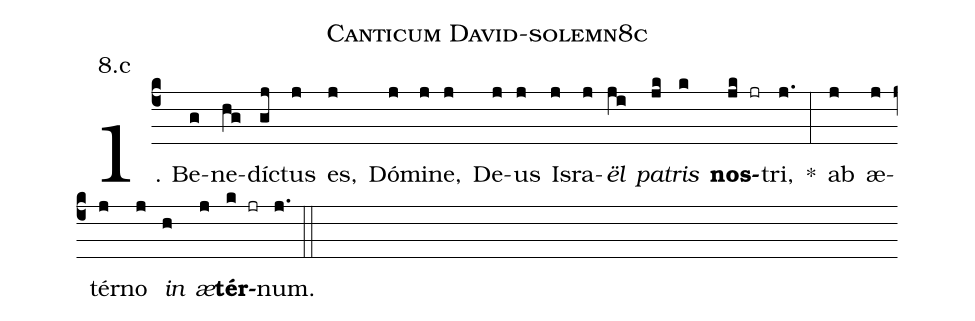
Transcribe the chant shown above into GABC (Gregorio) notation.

name: Canticum David-solemn8c;
annotation: 8.c;
%%
(c4)1. Be(g)ne(hg)díc(gj)tus(j) es,(j) Dó(j)mi(j)ne,(j) De(j)us(j) Is(j)ra(j)<i>ël</i>(ji) <i>pa</i>(jk)<i>tris</i>(k) <b>nos</b>(jk jr)tri,(j.) *(:) ab(j) æ(j)tér(j)no(j) <i>in</i>(h) <i>æ</i>(j)<b>tér</b>(k jr)num.(j.) (::)
